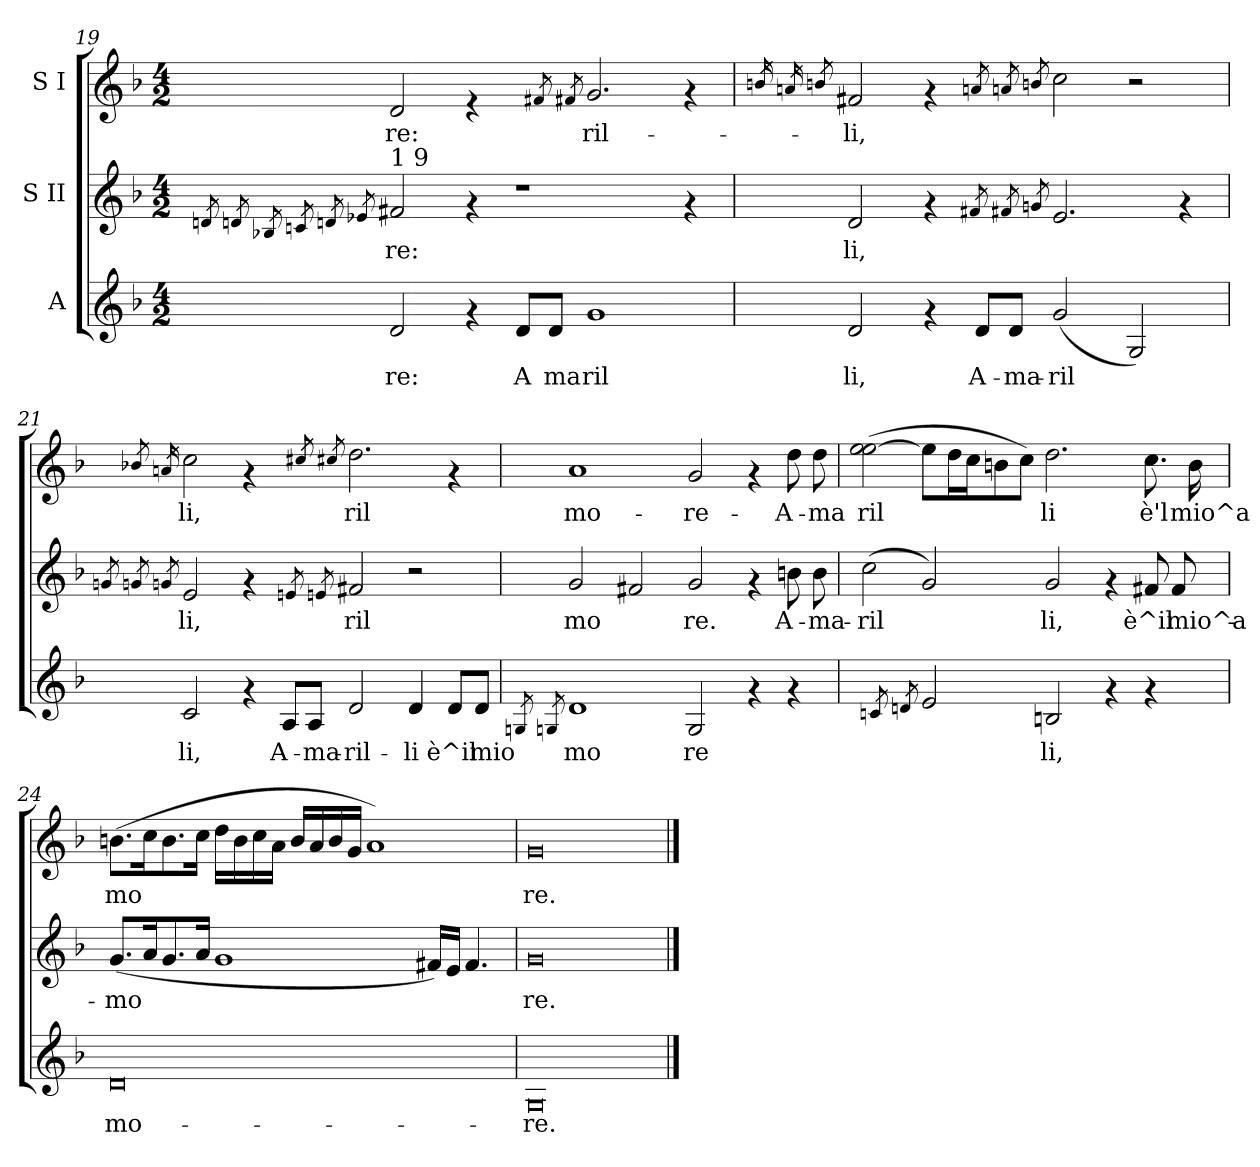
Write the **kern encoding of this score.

**kern	**text	**kern	**text	**kern	**text
*part3	*part3	*part2	*part2	*part1	*part1
*staff3	*staff3	*staff2	*staff2	*staff1	*staff1
*I"A	*	*I"S II	*	*I"S I	*
!!LO:PB:g=z
*clefG2	*	*clefG2	*	*clefG2	*
*k[b-]	*	*k[b-]	*	*k[b-]	*
*F:	*	*F:	*	*F:	*
*M4/2	*	*M4/2	*	*M4/2	*
=19	=19	=19	=19	=19	=19
.	.	8qdn/	.	.	.
.	.	8qdn/	.	.	.
.	.	8qB-X/	.	.	.
.	.	8qcn/	.	.	.
.	.	8qdn/	.	.	.
.	.	8qe-X/	.	.	.
!	!	!LO:TX:a:t=1 9	!	!	!
!	!LO:LY:b:cj	!	!LO:LY:b:cj	!	!LO:LY:b:cj
2d/	-re:	2f#X/	-re:	2d/	-re:
4rf	.	4rf	.	4re	.
!	!LO:LY:b:cj	!	!	!	!
8d/L	A	1r	.	4ryy	.
!	!LO:LY:b:cj	!	!	!	!
8d/J	ma	.	.	.	.
.	.	.	.	8qf#X/	.
.	.	.	.	8qf#X/	.
!	!LO:LY:b:cj	!	!	!	!LO:LY:b:cj
1g	ril	.	.	2.g/	ril-
.	.	4rf	.	4rf	.
=20	=20	=20	=20	=20	=20
.	.	.	.	16qbn/	.
.	.	.	.	16qan/	.
.	.	.	.	8qbn/	.
!	!LO:LY:b:cj	!	!LO:LY:b:cj	!	!LO:LY:b:cj
2d/	li,	2d/	li,	2f#X/	-li,
4rf	.	4rf	.	4rf	.
!	!LO:LY:b:cj	!	!	!	!
8d/L	A-	4ryy	.	4ryy	.
!	!LO:LY:b:cj	!	!	!	!
8d/J	-ma-	.	.	.	.
.	.	8qf#X/	.	8qan/	.
.	.	8qf#X/	.	8qan/	.
.	.	8qgn/	.	8qbn/	.
!	!LO:LY:b:cj	!	!LO:LY:b:cj	!	!LO:LY:b:cj
(<2g/	-ril-	2.e/	.	2cc\	.
!	!LO:LY:b:cj	!	!	!	!
2G/)	--	.	.	2r	.
.	.	4rf	.	.	.
=21	=21	=21	=21	=21	=21
.	.	8qgn/	.	.	.
.	.	8qgn/	.	8qb-X/	.
.	.	8qgn/	.	16qan/	.
!	!LO:LY:b:cj	!	!LO:LY:b:cj	!	!LO:LY:b:cj
2c/	-li,	2e/	li,	2cc\	li,
4rf	.	4rf	.	4rf	.
!	!LO:LY:b:cj	!	!	!	!
8A/L	A-	4ryy	.	4ryy	.
!	!LO:LY:b:cj	!	!	!	!
8A/J	-ma-	.	.	.	.
.	.	8qen/	.	8qcc#X/	.
.	.	8qen/	.	8qcc#X/	.
!	!LO:LY:b:cj	!	!LO:LY:b:cj	!	!LO:LY:b:cj
2d/	-ril-	2f#X/	ril	2.dd\	ril
!	!LO:LY:b:cj	!	!	!	!
4d/	-li	2r	.	.	.
!	!LO:LY:b:cj	!	!	!	!
8d/L	è^il	.	.	4rf	.
!	!LO:LY:b:cj	!	!	!	!
8d/J	mio	.	.	.	.
!!LO:LB:g=z
=22	=22	=22	=22	=22	=22
8qGn/	.	.	.	.	.
8qGn/	.	.	.	.	.
!	!LO:LY:b:cj	!	!LO:LY:b:cj	!	!LO:LY:b:cj
1d	mo	2g/	mo-	1a	mo-
!	!	!	!LO:LY:b:cj	!	!
.	.	2f#X/	--	.	.
!	!LO:LY:b:cj	!	!LO:LY:b:cj	!	!LO:LY:b:cj
2G/	re	2g/	-re.	2g/	-re-
4rf	.	4rf	.	4rf	.
!	!	!	!LO:LY:b:cj	!	!LO:LY:b:cj
4rf	.	8bn\	A-	8dd\	-A-
!	!	!	!LO:LY:b:cj	!	!LO:LY:b:cj
.	.	8b\	-ma-	8dd\	-ma
=23	=23	=23	=23	=23	=23
!	!	!	!LO:LY:b:cj	!	!LO:LY:b:cj
2ryy	.	(>2cc\	-ril-	(>2ee\ [>2ee\	ril-
8qcn/	.	.	.	.	.
8qdn/	.	.	.	.	.
!	!LO:LY:b:cj	!	!LO:LY:b:cj	!	!LO:LY:b:cj
2e/	-	2g/)	--	8ee\L]	--
!	!	!	!	!	!LO:LY:b:cj
.	.	.	.	16dd\	--
!	!	!	!	!	!LO:LY:b:cj
.	.	.	.	16cc\	--
!	!	!	!	!	!LO:LY:b:cj
.	.	.	.	8bn\	--
!	!	!	!	!	!LO:LY:b:cj
.	.	.	.	8cc\J)	--
!	!LO:LY:b:cj	!	!LO:LY:b:cj	!	!LO:LY:b:cj
2Bn/	-li,	2g/	-li,	2.dd\	-li
4rf	.	4rf	.	.	.
!	!	!	!LO:LY:b:cj	!	!LO:LY:b:cj
4rf	.	8f#X/	è^il	8.cc\	è'l
!	!	!	!LO:LY:b:cj	!	!
.	.	8f#/	mio^a-	.	.
!	!	!	!	!	!LO:LY:b:cj
.	.	.	.	16b\	mio^a
=24	=24	=24	=24	=24	=24
!	!LO:LY:b:cj	!	!LO:LY:b:cj	!	!LO:LY:b:cj
0d	mo-	(<8.g/L	-mo-	(>8.bn\L	mo-
!	!	!	!LO:LY:b:cj	!	!LO:LY:b:cj
.	.	16a/	--	16cc\	--
!	!	!	!LO:LY:b:cj	!	!LO:LY:b:cj
.	.	8.g/	--	8.b\	--
!	!	!	!LO:LY:b:cj	!	!LO:LY:b:cj
.	.	16a/J	--	16cc\J	--
!	!	!	!LO:LY:b:cj	!	!LO:LY:b:cj
.	.	1g	--	16dd\L	--
!	!	!	!	!	!LO:LY:b:cj
.	.	.	.	16b\	--
!	!	!	!	!	!LO:LY:b:cj
.	.	.	.	16cc\	--
!	!	!	!	!	!LO:LY:b:cj
.	.	.	.	16a\J	--
!	!	!	!	!	!LO:LY:b:cj
.	.	.	.	16b/L	--
!	!	!	!	!	!LO:LY:b:cj
.	.	.	.	16a/	--
!	!	!	!	!	!LO:LY:b:cj
.	.	.	.	16b/	--
!	!	!	!	!	!LO:LY:b:cj
.	.	.	.	16g/J	--
!	!	!	!	!	!LO:LY:b:cj
.	.	.	.	1a)	--
!	!	!	!LO:LY:b:cj	!	!
.	.	16f#X/L)	--	.	.
!	!	!	!LO:LY:b:cj	!	!
.	.	16e/J	--	.	.
!	!	!	!LO:LY:b:cj	!	!
.	.	4.f#/	--	.	.
=25	=25	=25	=25	=25	=25
!	!LO:LY:b:cj	!	!LO:LY:b:cj	!	!LO:LY:b:cj
0G	-re.-	0g	-re.	0g	-re.
==	==	==	==	==	==
*-	*-	*-	*-	*-	*-
